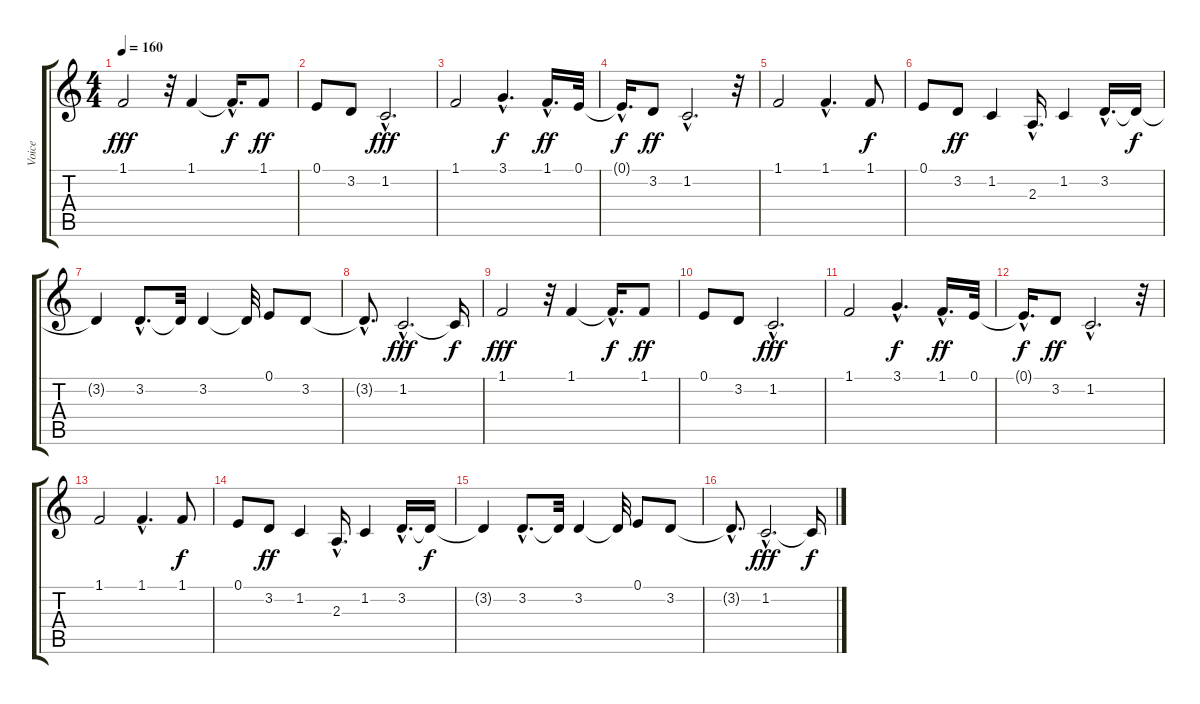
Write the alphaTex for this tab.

\track ("Voice" "Voice") {instrument clarinet}
\staff {score tabs}
\tuning (E4 B3 G3 D3 A2 E2) {hide}
\ts (4 4)
\tempo 160
\clef g2
\ks c
1.1.2{dy fff} r.32 1.1.4 1.1{hac t}.16{d dy f} 1.1.8{dy ff} |
0.1.8 3.2.8 1.2{hac}.2{d dy fff} |
1.1.2 3.1{hac}.4{d dy f} 1.1{hac}.16{d dy ff} 0.1.32 |
0.1{hac t}.16{d dy f} 3.2.8{dy ff} 1.2{hac}.2{d} r.32 |
1.1.2 1.1{hac}.4{d} 1.1.8{dy f} |
0.1.8 3.2.8{dy ff} 1.2.4 2.3{hac}.16{d} 1.2.4 3.2{hac}.16{d} 3.2{t}.16{dy f} |
3.2{t}.4 3.2{hac}.8{d} 3.2{t}.32 3.2.4 3.2{t}.32 0.1.8 3.2.8 |
3.2{hac t}.8{d} 1.2{hac}.2{d dy fff} 1.2{t}.16{dy f} |
1.1.2{dy fff} r.32 1.1.4 1.1{hac t}.16{d dy f} 1.1.8{dy ff} |
0.1.8 3.2.8 1.2{hac}.2{d dy fff} |
1.1.2 3.1{hac}.4{d dy f} 1.1{hac}.16{d dy ff} 0.1.32 |
0.1{hac t}.16{d dy f} 3.2.8{dy ff} 1.2{hac}.2{d} r.32 |
1.1.2 1.1{hac}.4{d} 1.1.8{dy f} |
0.1.8 3.2.8{dy ff} 1.2.4 2.3{hac}.16{d} 1.2.4 3.2{hac}.16{d} 3.2{t}.16{dy f} |
3.2{t}.4 3.2{hac}.8{d} 3.2{t}.32 3.2.4 3.2{t}.32 0.1.8 3.2.8 |
3.2{hac t}.8{d} 1.2{hac}.2{d dy fff} 1.2{t}.16{dy f}
